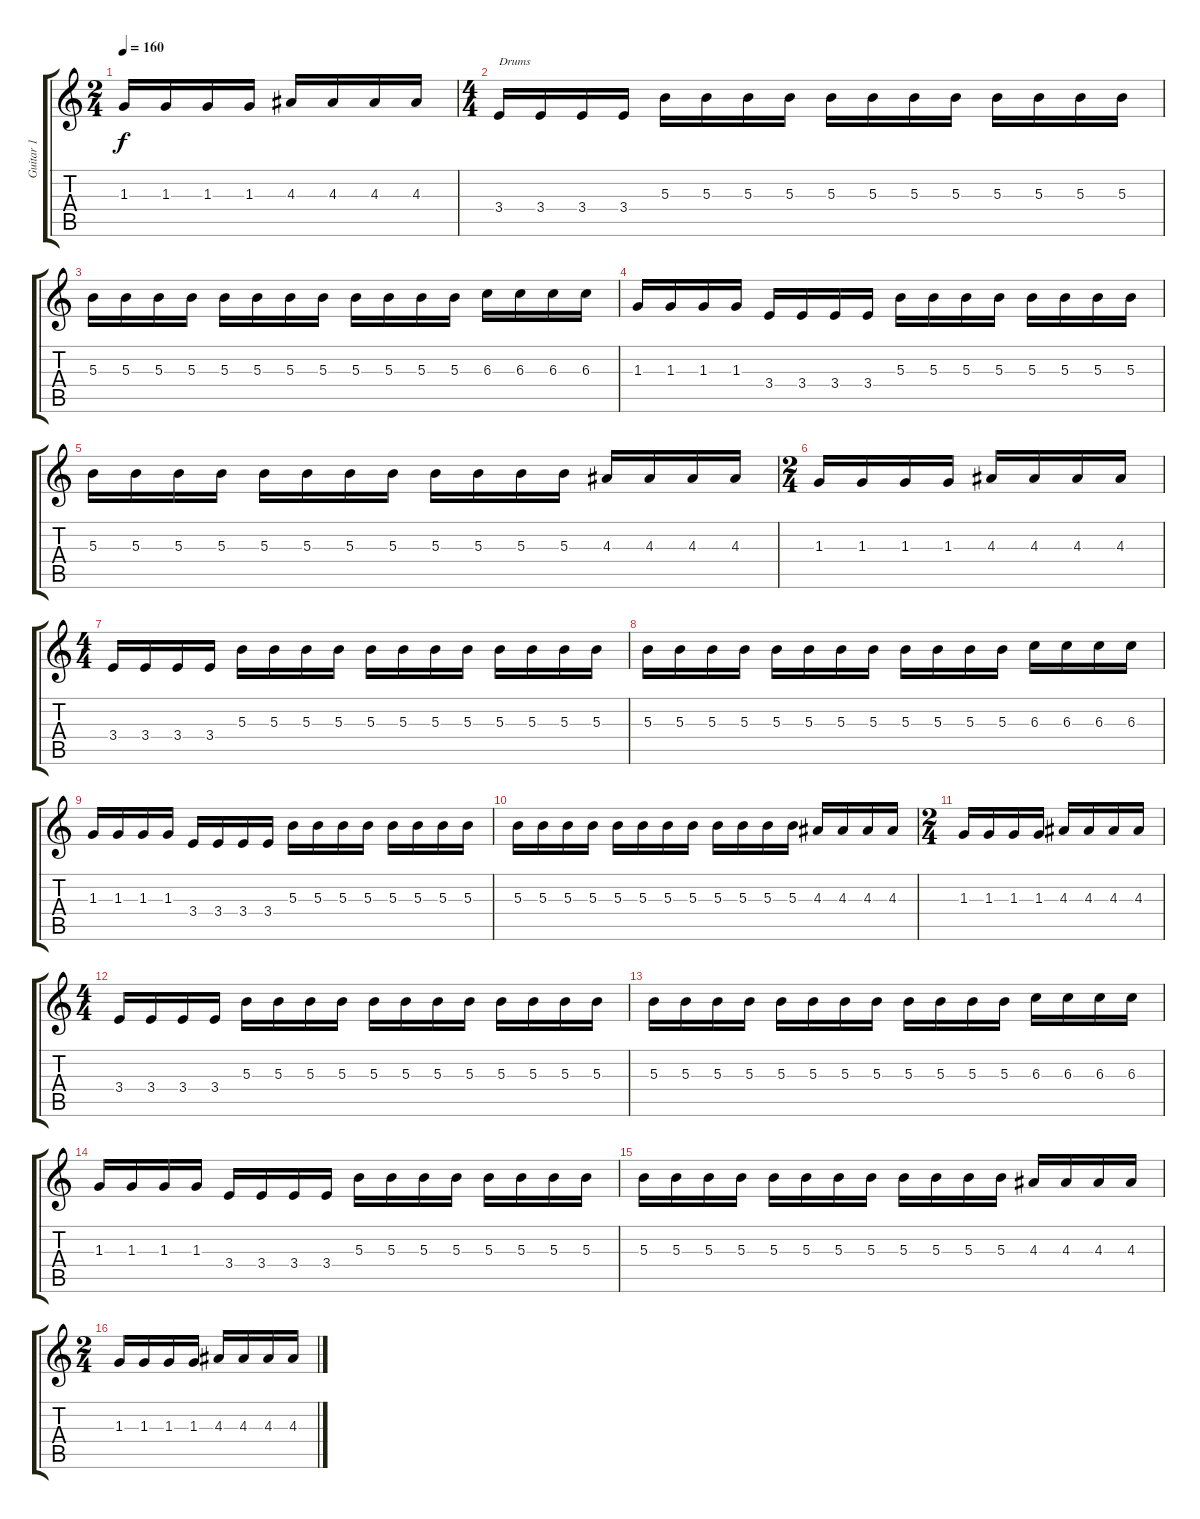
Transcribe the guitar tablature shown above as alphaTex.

\track ("Guitar 1" "Guitar 1") {instrument distortionguitar}
\staff {score tabs}
\tuning (Eb4 Bb3 Gb3 Db3 Ab2 Eb2) {hide}
\ts (2 4)
\tempo 160
\clef g2
\ks c
1.3.16{dy f} 1.3.16 1.3.16 1.3.16 4.3.16 4.3.16 4.3.16 4.3.16 |
\ts (4 4)
3.4.16{txt "Drums"} 3.4.16 3.4.16 3.4.16 5.3.16 5.3.16 5.3.16 5.3.16 5.3.16 5.3.16 5.3.16 5.3.16 5.3.16 5.3.16 5.3.16 5.3.16 |
5.3.16 5.3.16 5.3.16 5.3.16 5.3.16 5.3.16 5.3.16 5.3.16 5.3.16 5.3.16 5.3.16 5.3.16 6.3.16 6.3.16 6.3.16 6.3.16 |
1.3.16 1.3.16 1.3.16 1.3.16 3.4.16 3.4.16 3.4.16 3.4.16 5.3.16 5.3.16 5.3.16 5.3.16 5.3.16 5.3.16 5.3.16 5.3.16 |
5.3.16 5.3.16 5.3.16 5.3.16 5.3.16 5.3.16 5.3.16 5.3.16 5.3.16 5.3.16 5.3.16 5.3.16 4.3.16 4.3.16 4.3.16 4.3.16 |
\ts (2 4)
1.3.16 1.3.16 1.3.16 1.3.16 4.3.16 4.3.16 4.3.16 4.3.16 |
\ts (4 4)
3.4.16 3.4.16 3.4.16 3.4.16 5.3.16 5.3.16 5.3.16 5.3.16 5.3.16 5.3.16 5.3.16 5.3.16 5.3.16 5.3.16 5.3.16 5.3.16 |
5.3.16 5.3.16 5.3.16 5.3.16 5.3.16 5.3.16 5.3.16 5.3.16 5.3.16 5.3.16 5.3.16 5.3.16 6.3.16 6.3.16 6.3.16 6.3.16 |
1.3.16 1.3.16 1.3.16 1.3.16 3.4.16 3.4.16 3.4.16 3.4.16 5.3.16 5.3.16 5.3.16 5.3.16 5.3.16 5.3.16 5.3.16 5.3.16 |
5.3.16 5.3.16 5.3.16 5.3.16 5.3.16 5.3.16 5.3.16 5.3.16 5.3.16 5.3.16 5.3.16 5.3.16 4.3.16 4.3.16 4.3.16 4.3.16 |
\ts (2 4)
1.3.16 1.3.16 1.3.16 1.3.16 4.3.16 4.3.16 4.3.16 4.3.16 |
\ts (4 4)
3.4.16 3.4.16 3.4.16 3.4.16 5.3.16 5.3.16 5.3.16 5.3.16 5.3.16 5.3.16 5.3.16 5.3.16 5.3.16 5.3.16 5.3.16 5.3.16 |
5.3.16 5.3.16 5.3.16 5.3.16 5.3.16 5.3.16 5.3.16 5.3.16 5.3.16 5.3.16 5.3.16 5.3.16 6.3.16 6.3.16 6.3.16 6.3.16 |
1.3.16 1.3.16 1.3.16 1.3.16 3.4.16 3.4.16 3.4.16 3.4.16 5.3.16 5.3.16 5.3.16 5.3.16 5.3.16 5.3.16 5.3.16 5.3.16 |
5.3.16 5.3.16 5.3.16 5.3.16 5.3.16 5.3.16 5.3.16 5.3.16 5.3.16 5.3.16 5.3.16 5.3.16 4.3.16 4.3.16 4.3.16 4.3.16 |
\ts (2 4)
1.3.16 1.3.16 1.3.16 1.3.16 4.3.16 4.3.16 4.3.16 4.3.16
